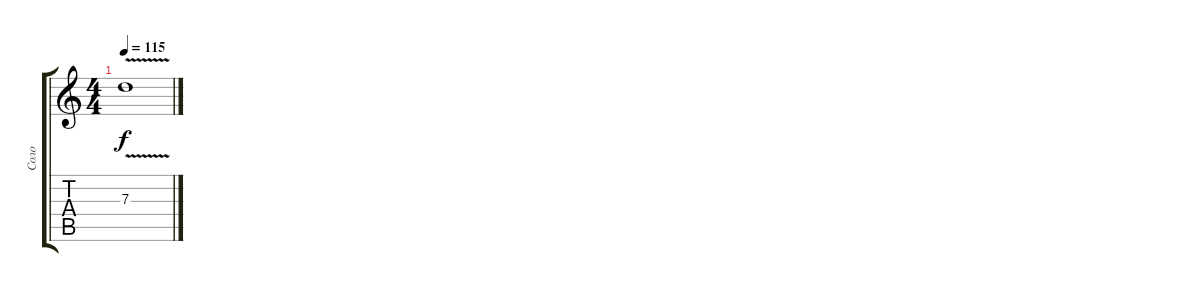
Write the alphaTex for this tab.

\track (" Соло" " Соло") {instrument distortionguitar}
\staff {score tabs}
\tuning (E4 B3 G3 D3 A2 E2) {hide}
\ts (4 4)
\tempo 115
\clef g2
\ks c
7.3{v}.1{dy f}
